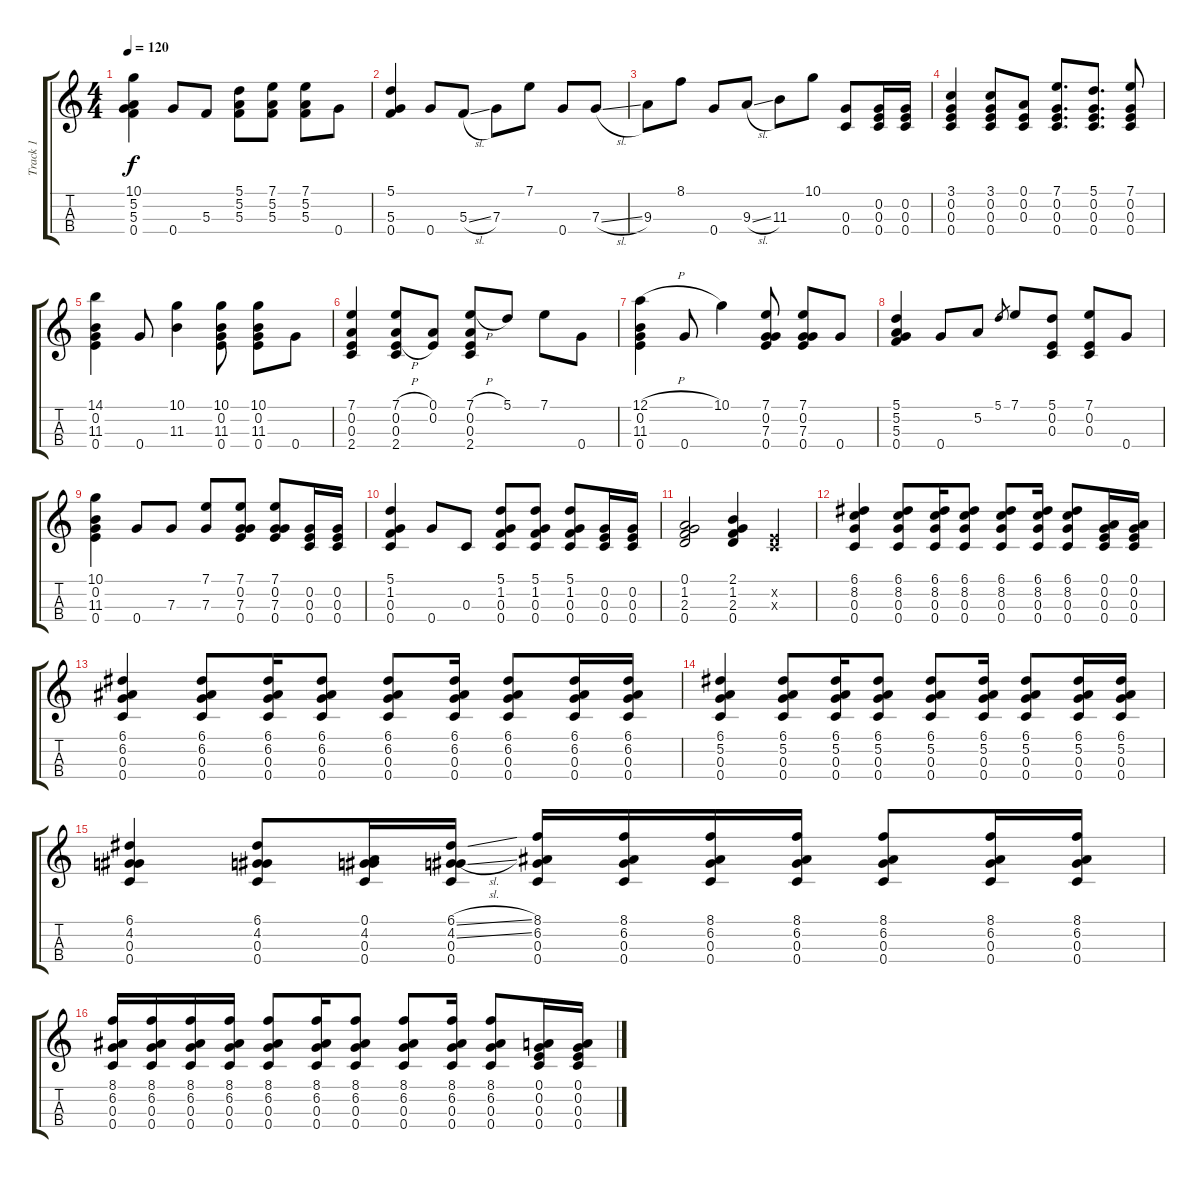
\track ("Track 1" "Track 1") {instrument acousticguitarsteel}
\staff {score tabs}
\tuning (A3 E3 C3 G3) {hide}
\ts (4 4)
\tempo 120
\clef g2
\ks c
(10.1 5.2 5.3 0.4).4{dy f} 0.4.8 5.3.8 (5.1 5.2 5.3).8 (7.1 5.2 5.3).8 (7.1 5.2 5.3).8 0.4.8 |
(5.1 5.3 0.4).4 0.4.8 5.3{sl}.8 7.3.8 7.1.8 0.4.8 7.3{sl}.8 |
9.3.8 8.1.8 0.4.8 9.3{sl}.8 11.3.8 10.1.8 (0.3 0.4).8 (0.2 0.3 0.4).16 (0.2 0.3 0.4).16 |
(3.1 0.2 0.3 0.4).4 (3.1 0.2 0.3 0.4).8 (0.1 0.2 0.3).8 (7.1 0.2 0.3 0.4).8{d} (5.1 0.2 0.3 0.4).8{d} (7.1 0.2 0.3 0.4).8 |
(14.1 0.2 11.3 0.4).4 0.4.8 (10.1 11.3).4 (10.1 0.2 11.3 0.4).8 (10.1 0.2 11.3 0.4).8 0.4.8 |
(7.1 0.2 0.3 2.4).4 (7.1{h} 0.2{h} 0.3 2.4).8 (0.1 0.2).8 (7.1{h} 0.2 0.3 2.4).8 5.1.8 7.1.8 0.4.8 |
(12.1{h} 0.2 11.3 0.4).4 0.4.8 10.1.4 (7.1 0.2 7.3 0.4).8 (7.1 0.2 7.3 0.4).8 0.4.8 |
(5.1 5.2 5.3 0.4).4 0.4.8 5.2.8 5.1.8{gr} 7.1.8 (5.1 0.2 0.3).8 (7.1 0.2 0.3).8 0.4.8 |
(10.1 0.2 11.3 0.4).4 0.4.8 7.3.8 (7.1 7.3).8 (7.1 0.2 7.3 0.4).8 (7.1 0.2 7.3 0.4).8 (0.2 0.3 0.4).16 (0.2 0.3 0.4).16 |
(5.1 1.2 0.3 0.4).4 0.4.8 0.3.8 (5.1 1.2 0.3 0.4).8 (5.1 1.2 0.3 0.4).8 (5.1 1.2 0.3 0.4).8 (0.2 0.3 0.4).16 (0.2 0.3 0.4).16 |
(0.1 1.2 2.3 0.4).2 (2.1 1.2 2.3 0.4).4 (0.2{x} 0.3{x}).4 |
(6.1 8.2 0.3 0.4).4 (6.1 8.2 0.3 0.4).8 (6.1 8.2 0.3 0.4).16 (6.1 8.2 0.3 0.4).8 (6.1 8.2 0.3 0.4).8 (6.1 8.2 0.3 0.4).16 (6.1 8.2 0.3 0.4).8 (0.1 0.2 0.3 0.4).16 (0.1 0.2 0.3 0.4).16 |
(6.1 6.2 0.3 0.4).4 (6.1 6.2 0.3 0.4).8 (6.1 6.2 0.3 0.4).16 (6.1 6.2 0.3 0.4).8 (6.1 6.2 0.3 0.4).8 (6.1 6.2 0.3 0.4).16 (6.1 6.2 0.3 0.4).8 (6.1 6.2 0.3 0.4).16 (6.1 6.2 0.3 0.4).16 |
(6.1 5.2 0.3 0.4).4 (6.1 5.2 0.3 0.4).8 (6.1 5.2 0.3 0.4).16 (6.1 5.2 0.3 0.4).8 (6.1 5.2 0.3 0.4).8 (6.1 5.2 0.3 0.4).16 (6.1 5.2 0.3 0.4).8 (6.1 5.2 0.3 0.4).16 (6.1 5.2 0.3 0.4).16 |
(6.1 4.2 0.3 0.4).4 (6.1 4.2 0.3 0.4).8 (0.1 4.2 0.3 0.4).16 (6.1{sl} 4.2{sl} 0.3 0.4).16 (8.1 6.2 0.3 0.4).16 (8.1 6.2 0.3 0.4).16 (8.1 6.2 0.3 0.4).16 (8.1 6.2 0.3 0.4).16 (8.1 6.2 0.3 0.4).8 (8.1 6.2 0.3 0.4).16 (8.1 6.2 0.3 0.4).16 |
(8.1 6.2 0.3 0.4).16 (8.1 6.2 0.3 0.4).16 (8.1 6.2 0.3 0.4).16 (8.1 6.2 0.3 0.4).16 (8.1 6.2 0.3 0.4).8 (8.1 6.2 0.3 0.4).16 (8.1 6.2 0.3 0.4).8 (8.1 6.2 0.3 0.4).8 (8.1 6.2 0.3 0.4).16 (8.1 6.2 0.3 0.4).8 (0.1 0.2 0.3 0.4).16 (0.1 0.2 0.3 0.4).16
